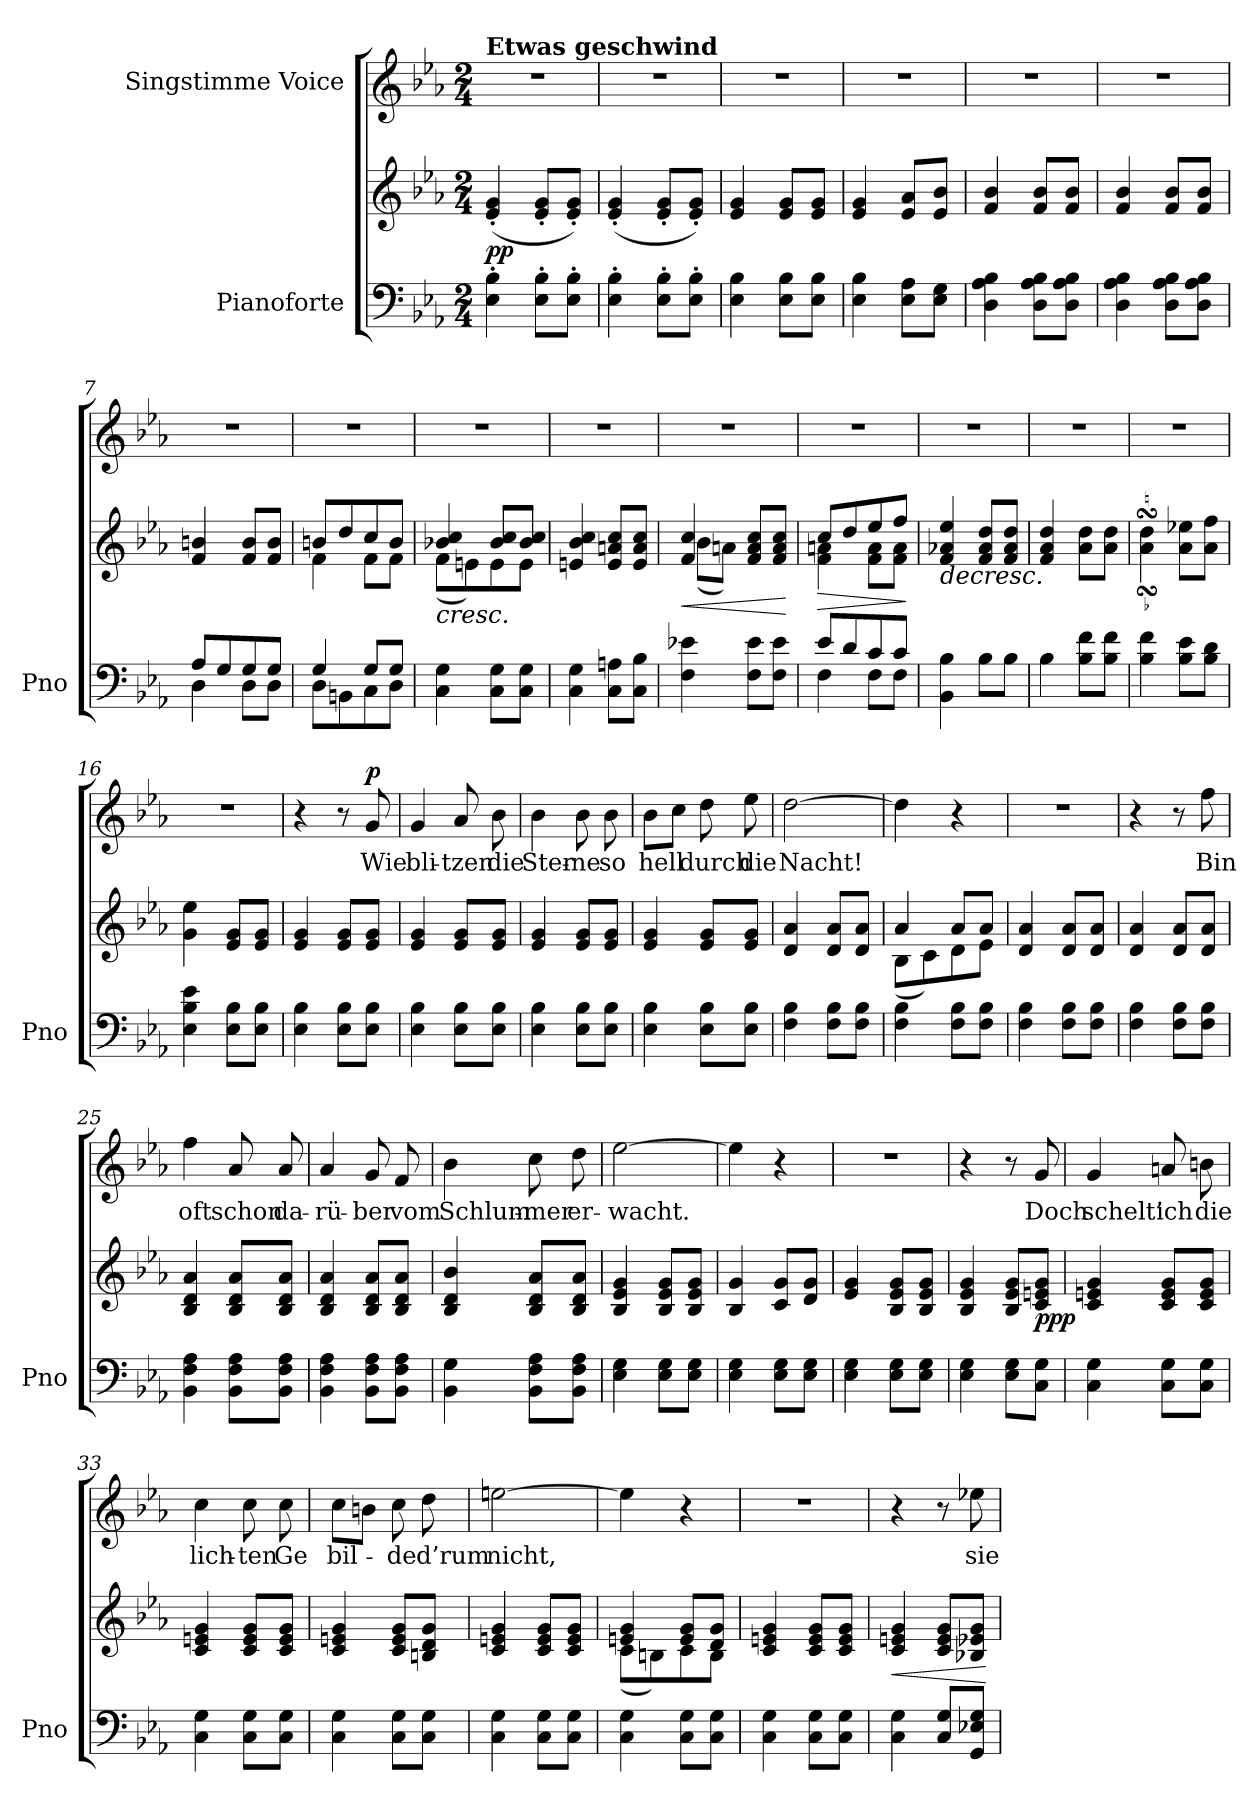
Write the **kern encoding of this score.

**kern	**kern	**dynam	**kern	**text	**dynam
*part2	*part2	*part2	*part1	*part1	*part1
*staff3	*staff2	*staff2/3	*staff1	*staff1	*staff1
*I"Pianoforte	*	*	*I"Singstimme                       Voice	*	*
*I'Pno	*	*	*	*	*
*clefF4	*clefG2	*	*clefG2	*	*
*k[b-e-a-]	*k[b-e-a-]	*	*k[b-e-a-]	*	*
*M2/4	*M2/4	*	*M2/4	*	*
=1	=1	=1	=1	=1	=1
!	!	!	!LO:TX:a:B:t=Etwas geschwind	!	!
!	!	!LO:DY:b	!	!	!
4E-\' 4B-\'	(4e-/' 4g/'	pp	2r	.	.
8E-\' 8B-\'L	8e-/' 8g/'L	.	.	.	.
8E-\' 8B-\'J	8e-/' 8g/'J)	.	.	.	.
=2	=2	=2	=2	=2	=2
4E-\' 4B-\'	(4e-/' 4g/'	.	2r	.	.
8E-\' 8B-\'L	8e-/' 8g/'L	.	.	.	.
8E-\' 8B-\'J	8e-/' 8g/'J)	.	.	.	.
=3	=3	=3	=3	=3	=3
4E-\ 4B-\	4e-/ 4g/	.	2r	.	.
8E-\ 8B-\L	8e-/ 8g/L	.	.	.	.
8E-\ 8B-\J	8e-/ 8g/J	.	.	.	.
=4	=4	=4	=4	=4	=4
4E-\ 4B-\	4e-/ 4g/	.	2r	.	.
8E-\ 8A-\L	8e-/ 8a-/L	.	.	.	.
8E-\ 8G\J	8e-/ 8b-/J	.	.	.	.
=5	=5	=5	=5	=5	=5
4D\ 4A-\ 4B-\	4f/ 4b-/	.	2r	.	.
8D\ 8A-\ 8B-\L	8f/ 8b-/L	.	.	.	.
8D\ 8A-\ 8B-\J	8f/ 8b-/J	.	.	.	.
=6	=6	=6	=6	=6	=6
4D\ 4A-\ 4B-\	4f/ 4b-/	.	2r	.	.
8D\ 8A-\ 8B-\L	8f/ 8b-/L	.	.	.	.
8D\ 8A-\ 8B-\J	8f/ 8b-/J	.	.	.	.
=7	=7	=7	=7	=7	=7
*^	*	*	*	*	*
8A-/L	4D\	4f/ 4bn/	.	2r	.	.
8G/	.	.	.	.	.	.
8G/	8D\L	8f/ 8b/L	.	.	.	.
8G/J	8D\J	8f/ 8b/J	.	.	.	.
=8	=8	=8	=8	=8	=8	=8
*	*	*^	*	*	*	*
4G/	8D\L	8bn/L	4f\	.	2r	.	.
.	8BBn\	8dd/	.	.	.	.	.
8G/L	8C\	8cc/	8f\L	.	.	.	.
8G/J	8D\J	8b/J	8f\J	.	.	.	.
=9	=9	=9	=9	=9	=9	=9	=9
!	!	!LO:TX:b:i:t=cresc.	!	!	!	!	!
*v	*v	*	*	*	*	*	*
4C\ 4G\	4b-X/ 4cc/	(8f\L	.	2r	.	.
.	.	8en\)	.	.	.	.
8C\ 8G\L	8b-/ 8cc/L	8e\	.	.	.	.
8C\ 8G\J	8b-/ 8cc/J	8e\J	.	.	.	.
*	*v	*v	*	*	*	*
=10	=10	=10	=10	=10	=10
4C\ 4G\	4en/ 4b-/ 4cc/	.	2r	.	.
8C\ 8An\L	8e/ 8an/ 8cc/L	.	.	.	.
8C\ 8B-\J	8e/ 8a/ 8cc/J	.	.	.	.
=11	=11	=11	=11	=11	=11
!	!	!LO:HP:b	!	!	!
*	*^	*	*	*	*
4F\ 4e-X\	4f/ 4cc/	(8b-\L	<	2r	.	.
.	.	8an\J)	.	.	.	.
8F\ 8e-\L	8f/ 8a/ 8cc/L	4ryy	.	.	.	.
8F\ 8e-\J	8f/ 8a/ 8cc/J	.	.	.	.	.
*	*v	*v	*	*	*	*
.	.	[	.	.	.
=12	=12	=12	=12	=12	=12
*^	*	*	*	*	*
!	!	!	!LO:HP:b	!	!	!
*	*	*^	*	*	*	*
8e-/L	4F\	8cc/L	4f\ 4an\	>	2r	.	.
8d/	.	8dd/	.	.	.	.	.
8c/	8F\L	8ee-/	8f\ 8a\L	.	.	.	.
8c/J	8F\J	8ff/J	8f\ 8a\J	.	.	.	.
*v	*v	*	*	*	*	*	*
*	*v	*v	*	*	*	*
.	.	]	.	.	.
=13	=13	=13	=13	=13	=13
!	!LO:TX:b:i:t=decresc.	!	!	!	!
4BB-\ 4B-\	4f/ 4a-X/ 4ee-/	.	2r	.	.
8B-\L	8f/ 8a-/ 8dd/L	.	.	.	.
8B-\J	8f/ 8a-/ 8dd/J	.	.	.	.
=14	=14	=14	=14	=14	=14
4B-\	4f/ 4a-/ 4dd/	.	2r	.	.
8B-\ 8f\L	8a-\ 8dd\L	.	.	.	.
8B-\ 8f\J	8a-\ 8dd\J	.	.	.	.
=15	=15	=15	=15	=15	=15
4B-\ 4f\	4a-\sSSS 4dd\sSSS	.	2r	.	.
8B-\ 8e-\L	8a-\ 8ee-\L	.	.	.	.
8B-\ 8d\J	8a-\ 8ff\J	.	.	.	.
=16	=16	=16	=16	=16	=16
4E-\ 4B-\ 4e-\	4g\ 4ee-\	.	2r	.	.
8E-\ 8B-\L	8e-/ 8g/L	.	.	.	.
8E-\ 8B-\J	8e-/ 8g/J	.	.	.	.
=17	=17	=17	=17	=17	=17
4E-\ 4B-\	4e-/ 4g/	.	4r	.	.
8E-\ 8B-\L	8e-/ 8g/L	.	8r	.	.
!	!	!	!	!	!LO:DY:a
8E-\ 8B-\J	8e-/ 8g/J	.	8g/	Wie	p
=18	=18	=18	=18	=18	=18
4E-\ 4B-\	4e-/ 4g/	.	4g/	bli-	.
8E-\ 8B-\L	8e-/ 8g/L	.	8a-/	-tzen	.
8E-\ 8B-\J	8e-/ 8g/J	.	8b-\	die	.
=19	=19	=19	=19	=19	=19
4E-\ 4B-\	4e-/ 4g/	.	4b-\	Ster-	.
8E-\ 8B-\L	8e-/ 8g/L	.	8b-\	-ne	.
8E-\ 8B-\J	8e-/ 8g/J	.	8b-\	so	.
=20	=20	=20	=20	=20	=20
4E-\ 4B-\	4e-/ 4g/	.	8b-\L	hell	.
.	.	.	8cc\J	.	.
8E-\ 8B-\L	8e-/ 8g/L	.	8dd\	durch	.
8E-\ 8B-\J	8e-/ 8g/J	.	8ee-\	die	.
=21	=21	=21	=21	=21	=21
4F\ 4B-\	4d/ 4a-/	.	[2dd\	-Nacht!	.
8F\ 8B-\L	8d/ 8a-/L	.	.	.	.
8F\ 8B-\J	8d/ 8a-/J	.	.	.	.
=22	=22	=22	=22	=22	=22
*	*^	*	*	*	*
4F\ 4B-\	4a-/	(8B-\L	.	4dd\]	.	.
.	.	8c\)	.	.	.	.
8F\ 8B-\L	8a-/L	8d\	.	4r	.	.
8F\ 8B-\J	8a-/J	8e-\J	.	.	.	.
*	*v	*v	*	*	*	*
=23	=23	=23	=23	=23	=23
4F\ 4B-\	4d/ 4a-/	.	2r	.	.
8F\ 8B-\L	8d/ 8a-/L	.	.	.	.
8F\ 8B-\J	8d/ 8a-/J	.	.	.	.
=24	=24	=24	=24	=24	=24
4F\ 4B-\	4d/ 4a-/	.	4r	.	.
8F\ 8B-\L	8d/ 8a-/L	.	8r	.	.
8F\ 8B-\J	8d/ 8a-/J	.	8ff\	Bin	.
=25	=25	=25	=25	=25	=25
4BB-\ 4F\ 4A-\	4B-/ 4d/ 4a-/	.	4ff\	oft	.
8BB-\ 8F\ 8A-\L	8B-/ 8d/ 8a-/L	.	8a-/	schon	.
8BB-\ 8F\ 8A-\J	8B-/ 8d/ 8a-/J	.	8a-/	da-	.
=26	=26	=26	=26	=26	=26
4BB-\ 4F\ 4A-\	4B-/ 4d/ 4a-/	.	4a-/	-rü-	.
8BB-\ 8F\ 8A-\L	8B-/ 8d/ 8a-/L	.	8g/	-ber	.
8BB-\ 8F\ 8A-\J	8B-/ 8d/ 8a-/J	.	8f/	vom	.
=27	=27	=27	=27	=27	=27
4BB-\ 4G\	4B-/ 4d/ 4b-/	.	4b-\	Schlum-	.
8BB-\ 8F\ 8A-\L	8B-/ 8d/ 8a-/L	.	8cc\	-mer	.
8BB-\ 8F\ 8A-\J	8B-/ 8d/ 8a-/J	.	8dd\	er-	.
=28	=28	=28	=28	=28	=28
4E-\ 4G\	4B-/ 4e-/ 4g/	.	[2ee-\	-wacht.	.
8E-\ 8G\L	8B-/ 8e-/ 8g/L	.	.	.	.
8E-\ 8G\J	8B-/ 8e-/ 8g/J	.	.	.	.
=29	=29	=29	=29	=29	=29
4E-\ 4G\	4B-/ 4g/	.	4ee-\]	.	.
8E-\ 8G\L	8c/ 8g/L	.	4r	.	.
8E-\ 8G\J	8d/ 8g/J	.	.	.	.
=30	=30	=30	=30	=30	=30
4E-\ 4G\	4e-/ 4g/	.	2r	.	.
8E-\ 8G\L	8B-/ 8e-/ 8g/L	.	.	.	.
8E-\ 8G\J	8B-/ 8e-/ 8g/J	.	.	.	.
=31	=31	=31	=31	=31	=31
4E-\ 4G\	4B-/ 4e-/ 4g/	.	4r	.	.
8E-\ 8G\L	8B-/ 8e-/ 8g/L	.	8r	.	.
!	!	!LO:DY:b	!	!	!
8C\ 8G\J	8c/ 8en/ 8g/J	ppp	8g/	Doch	.
=32	=32	=32	=32	=32	=32
4C\ 4G\	4c/ 4en/ 4g/	.	4g/	schelt’	.
8C\ 8G\L	8c/ 8e/ 8g/L	.	8an/	ich	.
8C\ 8G\J	8c/ 8e/ 8g/J	.	8bn\	die	.
=33	=33	=33	=33	=33	=33
4C\ 4G\	4c/ 4en/ 4g/	.	4cc\	lich-	.
8C\ 8G\L	8c/ 8e/ 8g/L	.	8cc\	-ten	.
8C\ 8G\J	8c/ 8e/ 8g/J	.	8cc\	Ge	.
=34	=34	=34	=34	=34	=34
4C\ 4G\	4c/ 4en/ 4g/	.	8cc\L	bil-	.
.	.	.	8bn\J	.	.
8C\ 8G\L	8c/ 8e/ 8g/L	.	8cc\	-de	.
8C\ 8G\J	8Bn/ 8d/ 8g/J	.	8dd\	d’rum	.
=35	=35	=35	=35	=35	=35
4C\ 4G\	4c/ 4en/ 4g/	.	[2een\	nicht,	.
8C\ 8G\L	8c/ 8e/ 8g/L	.	.	.	.
8C\ 8G\J	8c/ 8e/ 8g/J	.	.	.	.
=36	=36	=36	=36	=36	=36
*	*^	*	*	*	*
4C\ 4G\	4en/ 4g/	(8c\L	.	4ee\]	.	.
.	.	8Bn\)	.	.	.	.
8C\ 8G\L	8e/ 8g/L	8c\	.	4r	.	.
8C\ 8G\J	8d/ 8g/J	8B\J	.	.	.	.
*	*v	*v	*	*	*	*
=37	=37	=37	=37	=37	=37
4C\ 4G\	4c/ 4en/ 4g/	.	2r	.	.
8C\ 8G\L	8c/ 8e/ 8g/L	.	.	.	.
8C\ 8G\J	8c/ 8e/ 8g/J	.	.	.	.
=38	=38	=38	=38	=38	=38
!	!	!LO:HP:b	!	!	!
4C\ 4G\	4c/ 4en/ 4g/	<	4r	.	.
8C/ 8G/L	8c/ 8e/ 8g/L	.	8r	.	.
8GG/ 8E-X/ 8G/J	8B-X/ 8e-X/ 8g/J	.	8ee-X\	sie	.
.	.	[	.	.	.
=	=	=	=	=	=
*-	*-	*-	*-	*-	*-
